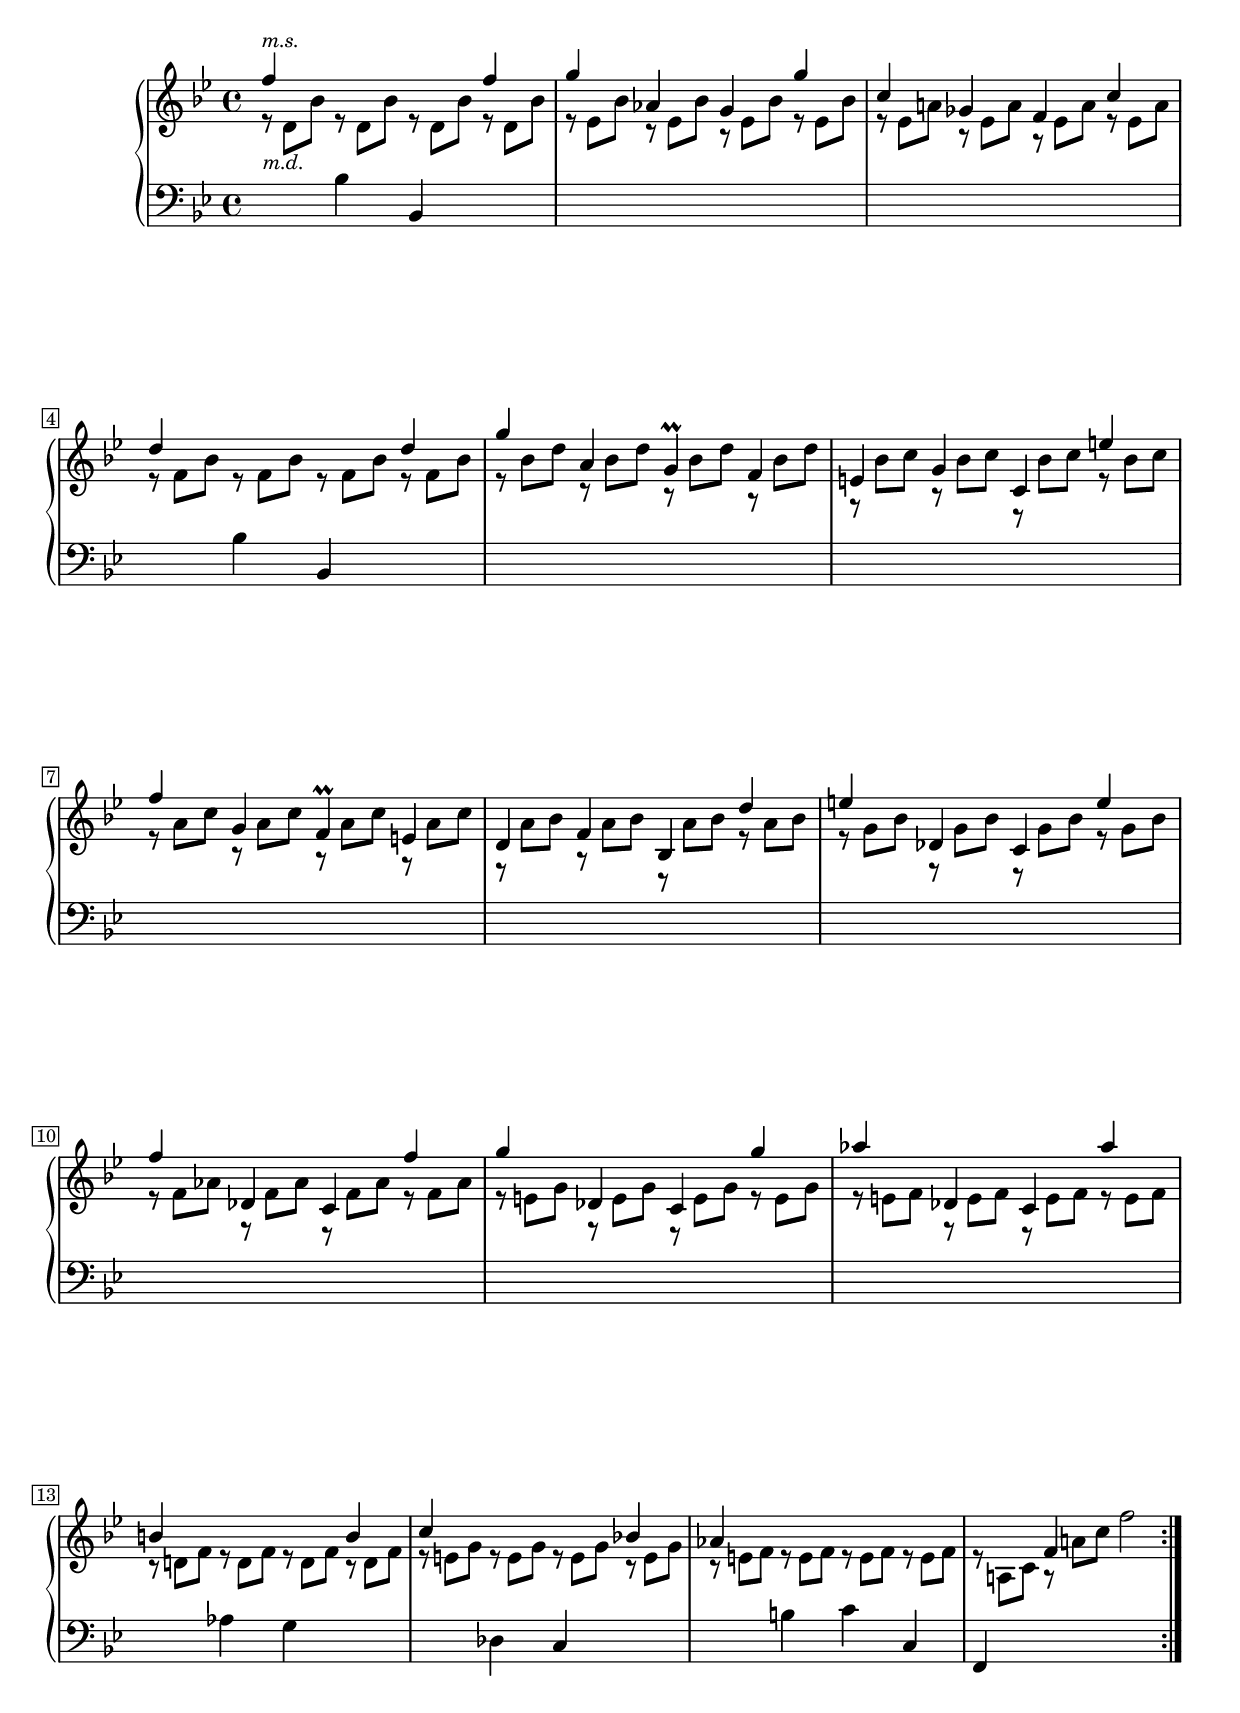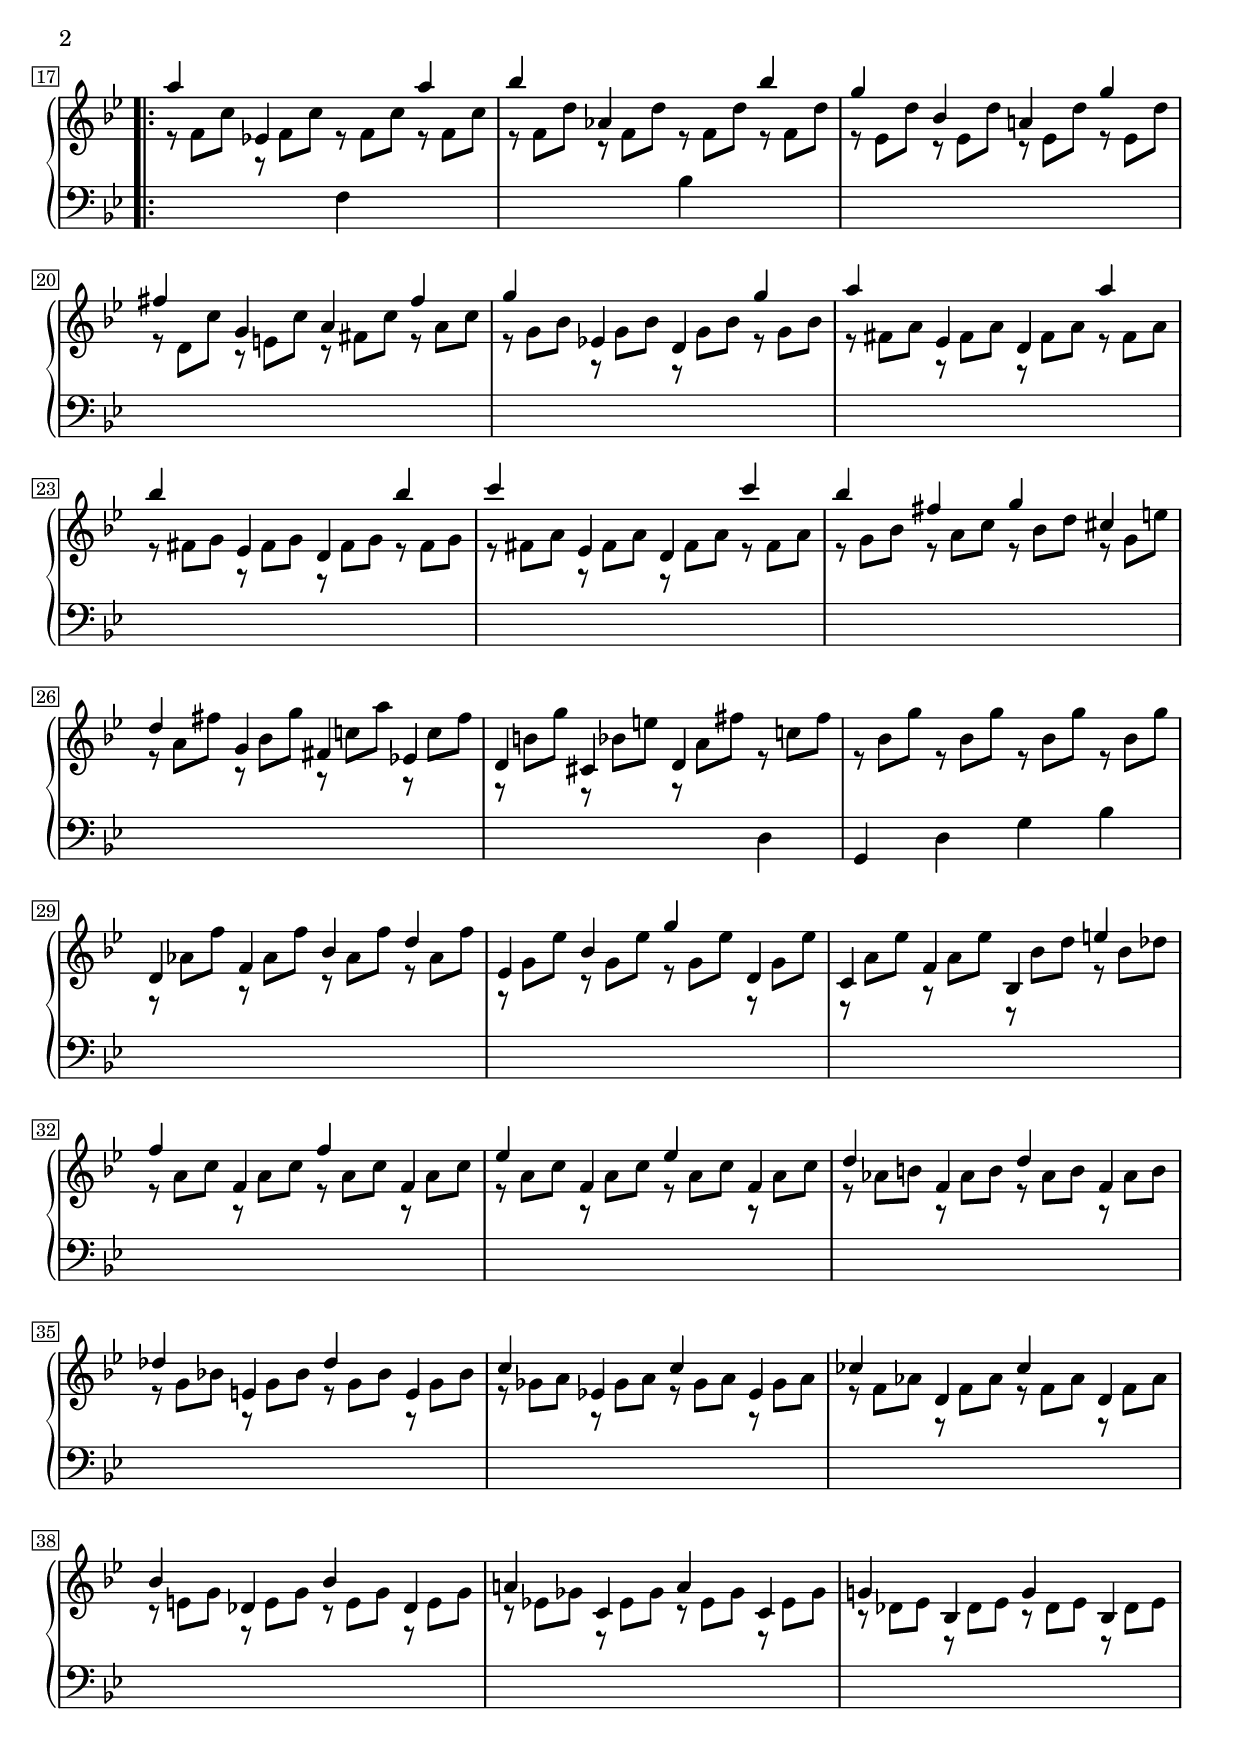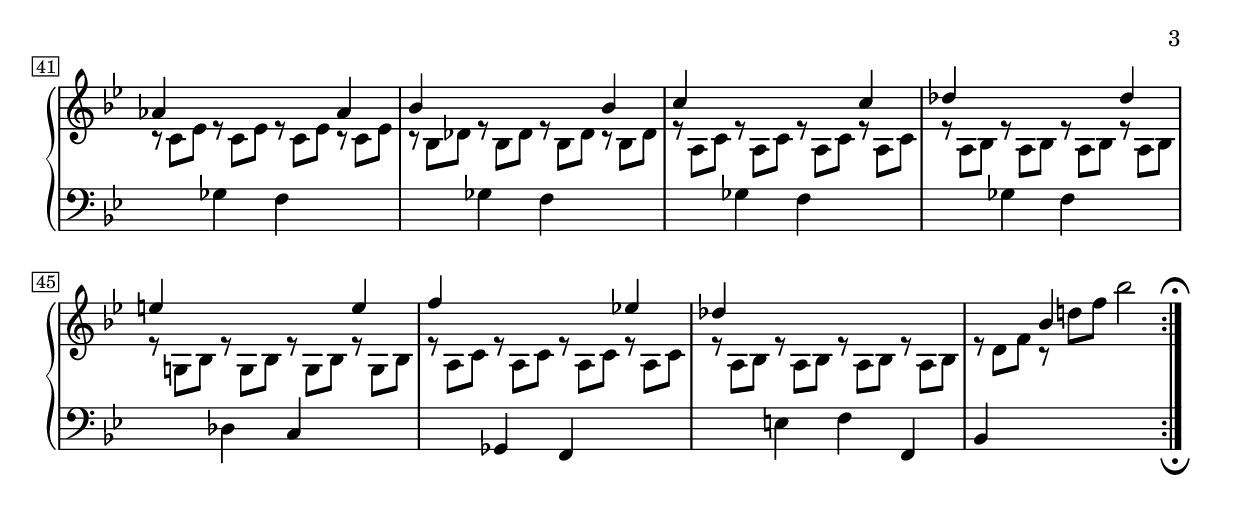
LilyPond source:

Global = {
  \key bes \major
  \time 4/4
  \include "../../global.ly"
}

Soprano = \context Voice = "one" \relative c'' {
  \voiceOne
  \stemUp
  %1
  \repeat volta 2 {
  | f4^\markup { "m.s." } s2 f4
  | g aes, g g'
  | c,4 ges f c'
  | d s2 d4
  %5
  | g a, g^\prall f
  | e4 g c, e'
  | f g, f^\prall e
  | d f bes, d'
  | e des, c e'
  %10
  | f des, c f'
  | g des, c g''
  | as des,, c as''
  | b, s2 b4
  | c s2 bes4
  %15
  | aes s2.
  | s4 f s2
  }
  \repeat volta 2 {
  | a'4 ees,! s a'
  | bes aes, s bes'
  | g bes, a! g'
  %20
  | fis g, a fis'
  | g es,! d g'
  | a es, d a''
  | bes es,, d bes''
  | c es,, d c''
  %25
  | bes4 fis g cis,
  | d g, fis es!
  | d cis d s
  | s1
  | d4 f bes d
  %30
  | es, bes' g' d,
  | c f bes, e'
  | f f, f' f,
  | es' f, es' f,
  | d' f, d' f,
  %35
  | des' e, des' e,
  | c' es, c' es,
  | ces' d, ces' d,
  | bes' des, bes' des,
  | a'! c, a' c,
  %40
  | g'! bes, g' bes,
  | aes' s2 aes4
  | bes s2 bes4
  | c s2 c4
  | des s2 des4
  %45
  | e! s2 e4
  | f s2 ees4
  | des s2.
  | s4 bes s2
  }
}

Alto = \context Voice = "two" \relative c' {
  \voiceTwo
  \stemDown
  \override MultiMeasureRest.staff-position = #0
  \label #'PartitaIGigue
  %1
  \repeat volta 2 {
  | r8*2/3
    \once\override TextScript.extra-offset = #'(-2 . 0)
    d_\markup { "m.d." } bes'
    \repeat unfold 3 { r8*2/3 d, bes' }
  | \repeat unfold 4 { r es, bes' }
  | \repeat unfold 4 { r es, a }
  | \repeat unfold 4 { r f bes }
  %5
  | \repeat unfold 4 { r bes d }
  | \repeat unfold 4 { r bes c }
  | \repeat unfold 4 { r a c }
  | \repeat unfold 4 { r a bes }
  | \repeat unfold 4 { r g bes }
  %10
  | \repeat unfold 4 { r f as }
  | \repeat unfold 4 { r e g }
  | \repeat unfold 4 { r e f }
  | \repeat unfold 4 { r d f }
  | \repeat unfold 4 { r e g }
  %15
  | \repeat unfold 4 { r e f }
  | r8*2/3 a,! c r a'! c f2
  }
  \pageBreak
  \repeat volta 2 {
  | \repeat unfold 4 { r8*2/3 f, c' }
  | \repeat unfold 4 { r f, d' }
  | \repeat unfold 4 { r es, d' }
  %20
  | r8*2/3 d, c' r e, c' r fis, c' r a c
  | \repeat unfold 4 { r g bes }
  | \repeat unfold 4 { r fis a }
  | \repeat unfold 4 { r fis g }
  | \repeat unfold 4 { r fis a }
  %25
  | r8*2/3 g bes r a c r bes d r g, e'!
  | r a, fis' r bes, g' r c, a' r c, fis
  | r b, g' r bes, e r a, fis' r c fis
  | \repeat unfold 4 { r bes, g' }
  | \repeat unfold 4 { r as, f' }
  %30
  | \repeat unfold 4 { r g, es' }
  | r8*2/3 a, ees' r a, ees' r bes d r bes des
  | \repeat unfold 4 { r a c }
  | \repeat unfold 4 { r a c }
  | \repeat unfold 4 { r as b }
  %35
  | \repeat unfold 4 { r g bes }
  | \repeat unfold 4 { r ges a }
  | \repeat unfold 4 { r f as }
  | \repeat unfold 4 { r e g }
  | \repeat unfold 4 { r es ges }
  %40
  | \repeat unfold 4 { r des es }
  | \repeat unfold 4 { r c es }
  | \repeat unfold 4 { r bes des }
  | \repeat unfold 4 { r a c }
  | \repeat unfold 4 { r a bes }
  %45
  | \repeat unfold 4 { r g bes }
  | \repeat unfold 4 { r a c }
  | \repeat unfold 4 { r a bes }
  | r8*2/3 d f r d' f bes2
    \override Score.TextMark.self-alignment-X = #CENTER
    \textEndMark \markup { \musicglyph "scripts.ufermata" }
  }
  \fine
}

Bass = \context Voice = "four" \relative c' {
  \voiceFour
  \stemNeutral\tieNeutral
  \override MultiMeasureRest.staff-position = #0
  \override Rest.staff-position = #0
  \repeat volta 2 {
  %1
  | s4 bes bes, s4
  | s1*2
  | s4 bes' bes, s
  | s1*8
  %13
  | s4 as' g s
  | s des c s
  %15
  | s b' c c,
  | f, s2.
  }
  \repeat volta 2 {
  | s2 f'4 s
  | s2 bes4 s
  | s1*8
  %27
  | s2. d,4
  | g, d' g bes
  | s1*12
  %41
    \repeat unfold 4 {
  |   s4 ges f s
    }
  %45
 | s des c s
 | s ges f s
 | s e' f f,
 | bes s2.
    \tweak direction #DOWN
    \textEndMark \markup { \musicglyph "scripts.dfermata" }
  }
  \fine
}

\score {
  \new PianoStaff
  <<
    \accidentalStyle Score.piano
    \context Staff = "upper" <<
      \set Staff.midiInstrument = #"acoustic grand"
      \Global
      \clef treble
      \Soprano
      \Alto
    >>
    \context Staff = "lower" <<
      \set Staff.midiInstrument = #"acoustic grand"
      \Global
      \clef bass
      \Bass
    >>
  >>
  \header {
    composer = ##f % "Johann Sebastian @composer_lastnam@"
    opus = ##f % "BWV 825"
    title = \markup { "Gigue" }
    subtitle = ##f
  }
  \layout {
    \context {
      \PianoStaff
      \override Parentheses.font-size = #-2
      \override TextScript.font-shape = #'italic
      \override TextScript.font-size = #-1
    }
  }
  \midi {
    \tempo 4 = 180
  }
}
